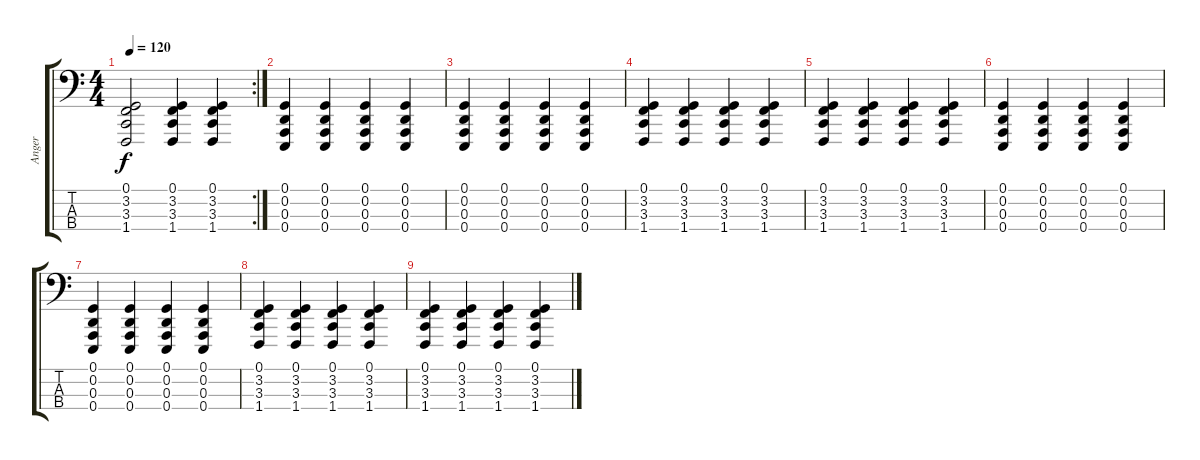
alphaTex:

\track ("Anger" "Anger") {instrument timpani}
\staff {score tabs}
\tuning (G2 D2 A1 E1) {hide}
\rc 2
\ts (4 4)
\tempo 120
\clef f4
\ks c
(0.1 3.2 3.3 1.4).2{dy f} (0.1 3.2 3.3 1.4).4 (0.1 3.2 3.3 1.4).4 |
(0.1 0.2 0.3 0.4).4 (0.1 0.2 0.3 0.4).4 (0.1 0.2 0.3 0.4).4 (0.1 0.2 0.3 0.4).4 |
(0.1 0.2 0.3 0.4).4 (0.1 0.2 0.3 0.4).4 (0.1 0.2 0.3 0.4).4 (0.1 0.2 0.3 0.4).4 |
(0.1 3.2 3.3 1.4).4 (0.1 3.2 3.3 1.4).4 (0.1 3.2 3.3 1.4).4 (0.1 3.2 3.3 1.4).4 |
(0.1 3.2 3.3 1.4).4{volume 0} (0.1 3.2 3.3 1.4).4 (0.1 3.2 3.3 1.4).4 (0.1 3.2 3.3 1.4).4 |
(0.1 0.2 0.3 0.4).4 (0.1 0.2 0.3 0.4).4 (0.1 0.2 0.3 0.4).4 (0.1 0.2 0.3 0.4).4 |
(0.1 0.2 0.3 0.4).4 (0.1 0.2 0.3 0.4).4 (0.1 0.2 0.3 0.4).4 (0.1 0.2 0.3 0.4).4 |
(0.1 3.2 3.3 1.4).4 (0.1 3.2 3.3 1.4).4 (0.1 3.2 3.3 1.4).4 (0.1 3.2 3.3 1.4).4 |
(0.1 3.2 3.3 1.4).4 (0.1 3.2 3.3 1.4).4 (0.1 3.2 3.3 1.4).4 (0.1 3.2 3.3 1.4).4
